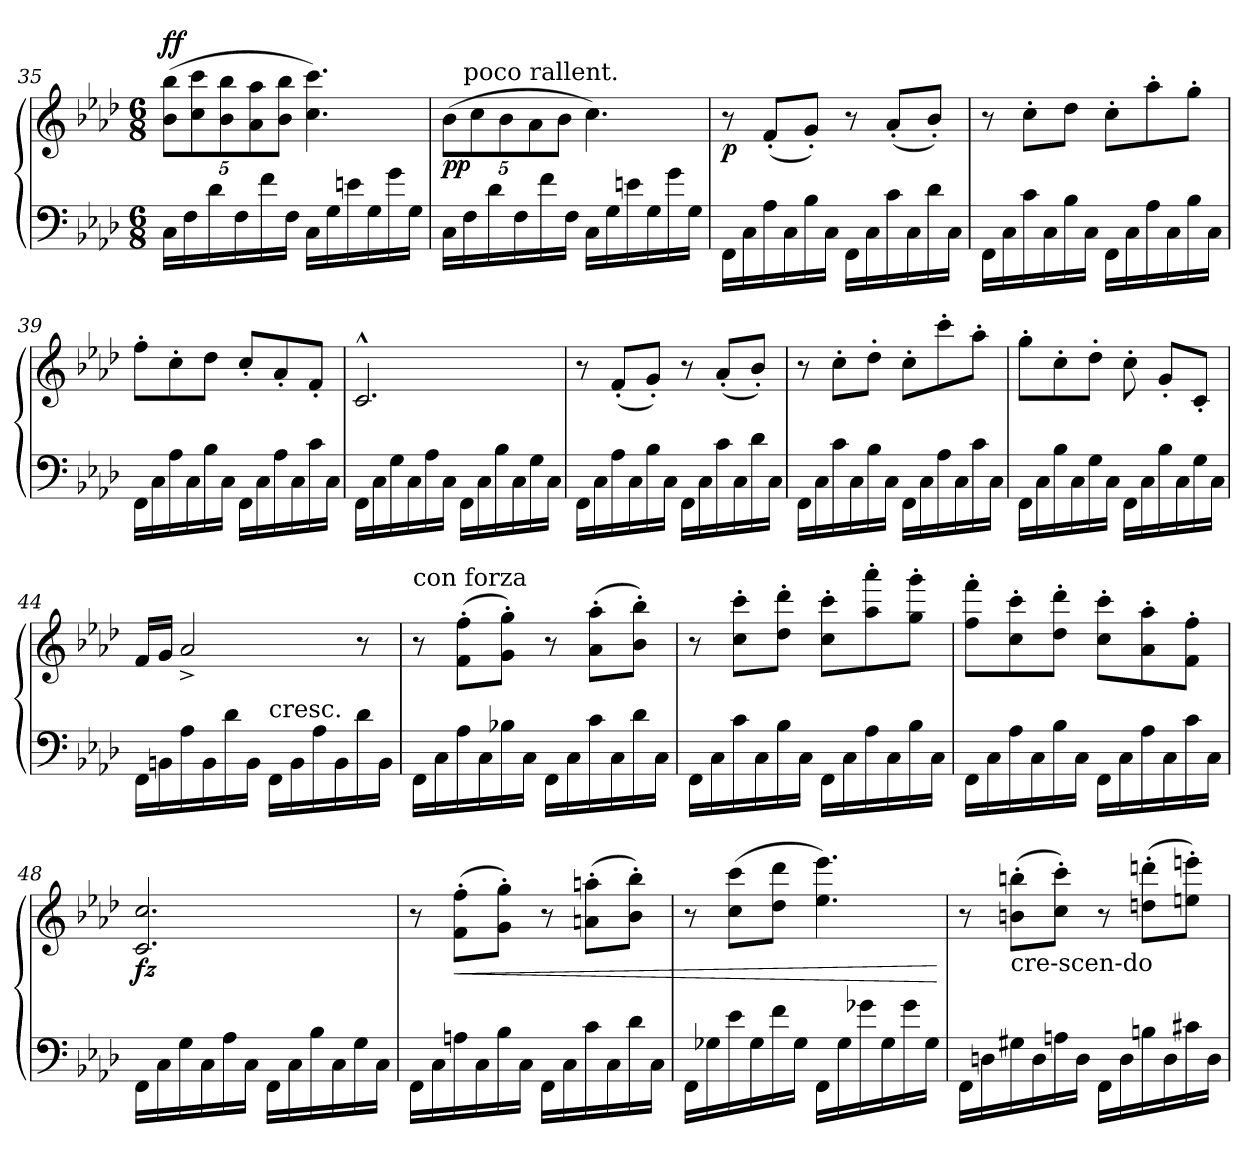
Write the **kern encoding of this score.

**kern	**kern	**dynam
*part1	*part1	*part1
*staff2	*staff1	*staff1/2
*clefF4	*clefG2	*
*k[b-e-a-d-]	*k[b-e-a-d-]	*
*f:	*f:	*
*M6/8	*M6/8	*
*	*Xbrackettup	*
=35	=35	=35
!	!	!LO:DY:a
!	!	!LO:DY:n=1:b
16C\LL	(40%3b-\ 40%3bb-\L	f f
16F\	.	.
.	40%3cc\ 40%3ccc\	.
16d-\	.	.
.	40%3b-\ 40%3bb-\	.
16F\	.	.
.	40%3a-\ 40%3aa-\	.
16f\	.	.
.	40%3b-\ 40%3bb-\J	.
16F\JJ	.	.
16C\LL	4.cc\ 4.ccc\)	.
16G\	.	.
16en\	.	.
16G\	.	.
16g\	.	.
16G\JJ	.	.
=36	=36	=36
*	*brackettup	*
!	!	!LO:DY:b
*	*^	*
16C\LL	(>40%3b-\L	16ryy	pp
!	!	!LO:TX:a:t=poco rallent.	!
16F\	.	2ryy	.
.	40%3cc\	.	.
16d-\	.	.	.
.	40%3b-\	.	.
16F\	.	.	.
.	40%3a-\	.	.
16f\	.	.	.
.	40%3b-\J	.	.
16F\JJ	.	.	.
16C\LL	4.cc\)	.	.
16G\	.	.	.
16en\	.	.	.
16G\	.	8.ryy	.
16g\	.	.	.
16G\JJ	.	.	.
=37	=37	=37	=37
!	!LO:TX:a:t=a tempo, sempre agitato	!	!
!	!	!	!LO:DY:b
*	*v	*v	*
16FF\LL	8r	p
16C\	.	.
16A-\	(8f'</L	.
16C\	.	.
16B-\	8g'</J)	.
16C\JJ	.	.
16FF\LL	8r	.
16C\	.	.
16c\	(8a-'</L	.
16C\	.	.
16d-\	8b-'</J)	.
16C\JJ	.	.
=38	=38	=38
16FF\LL	8r	.
16C\	.	.
16c\	8cc'>\L	.
16C\	.	.
16B-\	8dd-\J	.
16C\JJ	.	.
16FF\LL	8cc'>\L	.
16C\	.	.
16A-\	8aa-'>\	.
16C\	.	.
16B-\	8gg'>\J	.
16C\JJ	.	.
=39	=39	=39
16FF\LL	8ff'>\L	.
16C\	.	.
16A-\	8cc'>\	.
16C\	.	.
16B-\	8dd-\J	.
16C\JJ	.	.
16FF\LL	8cc'>/L	.
16C\	.	.
16A-\	8a-'>/	.
16C\	.	.
16c\	8f'>/J	.
16C\JJ	.	.
=40	=40	=40
16FF\LL	2.c^^>/	.
16C\	.	.
16G\	.	.
16C\	.	.
16A-\	.	.
16C\JJ	.	.
16FF\LL	.	.
16C\	.	.
16B-\	.	.
16C\	.	.
16G\	.	.
16C\JJ	.	.
=41	=41	=41
16FF\LL	8r	.
16C\	.	.
16A-\	(8f'</L	.
16C\	.	.
16B-\	8g'</J)	.
16C\JJ	.	.
16FF\LL	8r	.
16C\	.	.
16c\	(8a-'</L	.
16C\	.	.
16d-\	8b-'</J)	.
16C\JJ	.	.
=42	=42	=42
16FF\LL	8r	.
16C\	.	.
16c\	8cc'>\L	.
16C\	.	.
16B-\	8dd-'>\J	.
16C\JJ	.	.
16FF\LL	8cc'>\L	.
16C\	.	.
16A-\	8ccc'>\	.
16C\	.	.
16c\	8aa-'>\J	.
16C\JJ	.	.
=43	=43	=43
16FF\LL	8gg'>\L	.
16C\	.	.
16B-\	8cc'>\	.
16C\	.	.
16G\	8dd-'>\J	.
16C\JJ	.	.
16FF\LL	8cc'>\	.
16C\	.	.
16B-\	8g'</L	.
16C\	.	.
16G\	8c'</J	.
16C\JJ	.	.
=44	=44	=44
16FF\LL	16f/LL	.
16BBn\	16g/JJ	.
16A-\	2a-^>/	.
16BB\	.	.
16d-\	.	.
16BB\JJ	.	.
!LO:TX:a:t=cresc.	!	!
16FF\LL	.	.
16BB\	.	.
16A-\	.	.
16BB\	.	.
16d-\	8r	.
16BB\JJ	.	.
=45	=45	=45
!	!LO:TX:a:t=con forza	!
16FF\LL	8r	.
16C\	.	.
16A-\	(>8f'>'>\ 8ff'>'>\L	.
16C\	.	.
16B-X\	8g'>'>\ 8gg'>'>\J)	.
16C\JJ	.	.
16FF\LL	8r	.
16C\	.	.
16c\	(>8a-'>'>\ 8aa-'>'>\L	.
16C\	.	.
16d-\	8b-'>'>\ 8bb-'>'>\J)	.
16C\JJ	.	.
=46	=46	=46
16FF\LL	8r	.
16C\	.	.
16c\	8cc'>'>\ 8ccc'>'>\L	.
16C\	.	.
16B-\	8dd-'>'>\ 8ddd-'>'>\J	.
16C\JJ	.	.
16FF\LL	8cc'>'>\ 8ccc'>'>\L	.
16C\	.	.
16A-\	8aa-'>'>\ 8aaa-'>'>\	.
16C\	.	.
16B-\	8gg'>'>\ 8ggg'>'>\J	.
16C\JJ	.	.
=47	=47	=47
16FF\LL	8ff'>'>\ 8fff'>'>\L	.
16C\	.	.
16A-\	8cc'>'>\ 8ccc'>'>\	.
16C\	.	.
16B-\	8dd-'>'>\ 8ddd-'>'>\J	.
16C\JJ	.	.
16FF\LL	8cc'>'>\ 8ccc'>'>\L	.
16C\	.	.
16A-\	8a-'>'>\ 8aa-'>'>\	.
16C\	.	.
16c\	8f'>'>\ 8ff'>'>\J	.
16C\JJ	.	.
=48	=48	=48
!	!	!LO:DY:b
16FF\LL	2.c/ 2.cc/	fz
16C\	.	.
16G\	.	.
16C\	.	.
16A-\	.	.
16C\JJ	.	.
16FF\LL	.	.
16C\	.	.
16B-\	.	.
16C\	.	.
16G\	.	.
16C\JJ	.	.
=49	=49	=49
16FF\LL	8r	.
16C\	.	.
!	!	!LO:HP:b
16An\	(>8f'>\ 8ff'>\L	<
16C\	.	.
16B-\	8g'>\ 8gg'>\J)	.
16C\JJ	.	.
16FF\LL	8r	.
16C\	.	.
16c\	(>8an'>\ 8aan'>\L	.
16C\	.	.
16d-\	8b-'>\ 8bb-'>\J)	.
16C\JJ	.	.
=50	=50	=50
16FF\LL	8r	.
16G-X\	.	.
16e-\	(>8cc\ 8ccc\L	.
16G-\	.	.
16f\	8dd-\ 8ddd-\J	.
16G-\JJ	.	.
16FF\LL	4.ee-\ 4.eee-\)	.
16G-\	.	.
16g-\	.	.
16G-\	.	.
16g-\	.	.
16G-\JJ	.	.
.	.	[
=51	=51	=51
16FF\LL	8r	.
16Dn\	.	.
!	!LO:TX:b:t=cre-scen-do	!
16G#X\	(>8bn'>'>\ 8bbn'>'>\L	.
16D\	.	.
16An\	8cc'>'>\ 8ccc'>'>\J)	.
16D\JJ	.	.
16FF\LL	8r	.
16D\	.	.
16Bn\	(>8ddn'>'>\ 8dddn'>'>\L	.
16D\	.	.
16c#X\	8een'>'>\ 8eeen'>'>\J)	.
16D\JJ	.	.
=	=	=
*-	*-	*-
